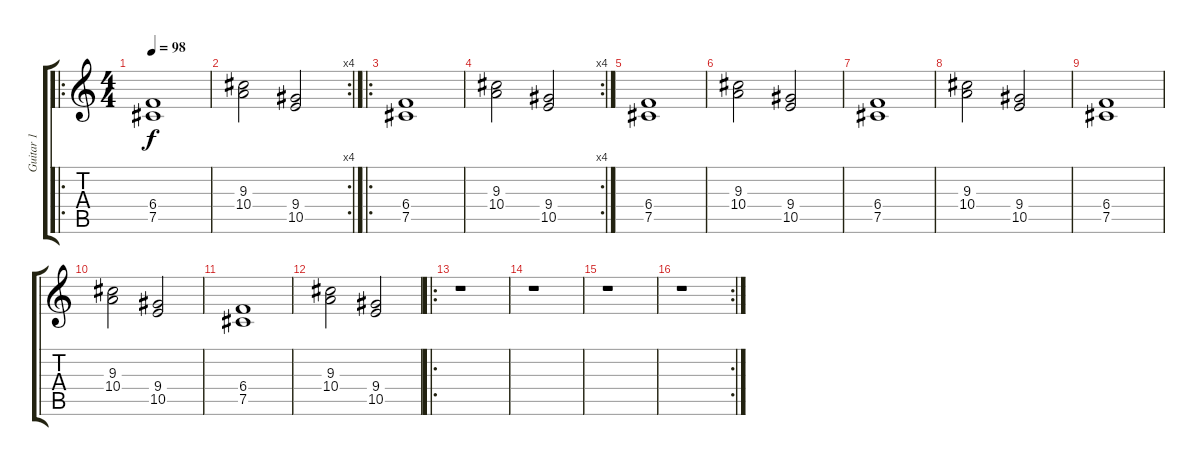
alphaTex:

\track ("Guitar 1" "Guitar 1") {instrument electricguitarclean}
\staff {score tabs}
\tuning (Db4 Ab3 E3 B2 Gb2 Db2) {hide}
\ro
\ts (4 4)
\tempo 98
\clef g2
\ks c
(6.4 7.5).1{dy f instrument electricguitarclean} |
\rc 4
(9.3 10.4).2 (9.4 10.5).2 |
\ro
(6.4 7.5).1 |
\rc 4
(9.3 10.4).2 (9.4 10.5).2 |
(6.4 7.5).1 |
(9.3 10.4).2 (9.4 10.5).2 |
(6.4 7.5).1 |
(9.3 10.4).2 (9.4 10.5).2 |
(6.4 7.5).1 |
(9.3 10.4).2 (9.4 10.5).2 |
(6.4 7.5).1 |
(9.3 10.4).2 (9.4 10.5).2 |
\ro
r.1 |
r.1 |
r.1 |
\rc 2
r.1
